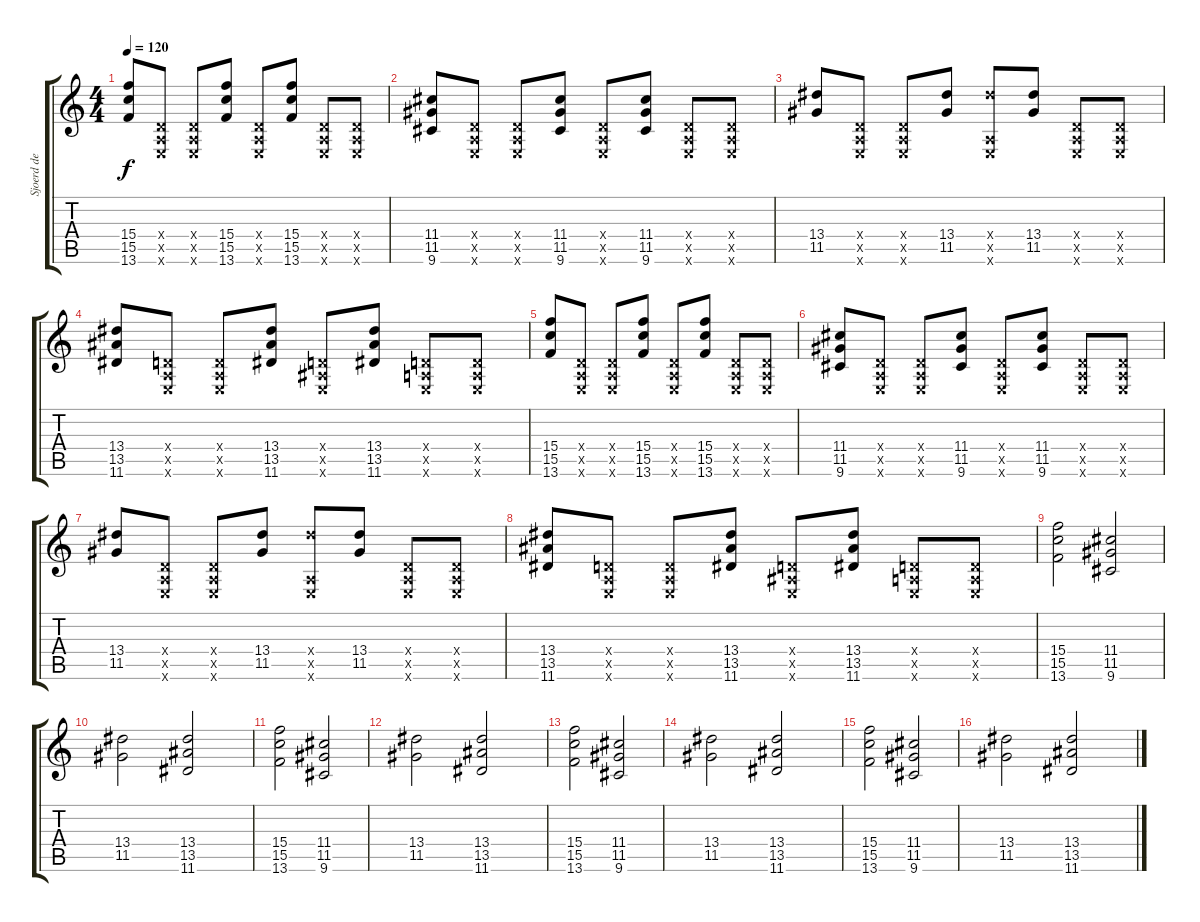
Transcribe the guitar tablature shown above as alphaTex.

\track ("Sjoerd de Nooijer" "Sjoerd de ") {instrument distortionguitar}
\staff {score tabs}
\tuning (E4 B3 G3 D3 A2 E2) {hide}
\ts (4 4)
\tempo 120
\clef g2
\ks c
(15.4 15.5 13.6).8{dy f} (0.4{x} 0.5{x} 0.6{x}).8 (0.4{x} 0.5{x} 0.6{x}).8 (15.4 15.5 13.6).8 (0.4{x} 0.5{x} 0.6{x}).8 (15.4 15.5 13.6).8 (0.4{x} 0.5{x} 0.6{x}).8 (0.4{x} 0.5{x} 0.6{x}).8 |
(11.4 11.5 9.6).8 (0.4{x} 0.5{x} 0.6{x}).8 (0.4{x} 0.5{x} 0.6{x}).8 (11.4 11.5 9.6).8 (0.4{x} 0.5{x} 0.6{x}).8 (11.4 11.5 9.6).8 (0.4{x} 0.5{x} 0.6{x}).8 (0.4{x} 0.5{x} 0.6{x}).8 |
(13.4 11.5).8 (0.4{x} 0.5{x} 0.6{x}).8 (0.4{x} 0.5{x} 0.6{x}).8 (13.4 11.5).8 (13.4{x} 0.5{x} 0.6{x}).8 (13.4 11.5).8 (0.4{x} 0.5{x} 0.6{x}).8 (0.4{x} 0.5{x} 0.6{x}).8 |
(13.4 13.5 11.6).8 (0.4{x} 0.5{x} 0.6{x}).8 (0.4{x} 0.5{x} 0.6{x}).8 (13.4 13.5 11.6).8 (0.4{x} 1.5{x} 0.6{x}).8 (13.4 13.5 11.6).8 (0.4{x} 0.5{x} 0.6{x}).8 (0.4{x} 0.5{x} 0.6{x}).8 |
(15.4 15.5 13.6).8 (0.4{x} 0.5{x} 0.6{x}).8 (0.4{x} 0.5{x} 0.6{x}).8 (15.4 15.5 13.6).8 (0.4{x} 0.5{x} 0.6{x}).8 (15.4 15.5 13.6).8 (0.4{x} 0.5{x} 0.6{x}).8 (0.4{x} 0.5{x} 0.6{x}).8 |
(11.4 11.5 9.6).8 (0.4{x} 0.5{x} 0.6{x}).8 (0.4{x} 0.5{x} 0.6{x}).8 (11.4 11.5 9.6).8 (0.4{x} 0.5{x} 0.6{x}).8 (11.4 11.5 9.6).8 (0.4{x} 0.5{x} 0.6{x}).8 (0.4{x} 0.5{x} 0.6{x}).8 |
(13.4 11.5).8 (0.4{x} 0.5{x} 0.6{x}).8 (0.4{x} 0.5{x} 0.6{x}).8 (13.4 11.5).8 (13.4{x} 0.5{x} 0.6{x}).8 (13.4 11.5).8 (0.4{x} 0.5{x} 0.6{x}).8 (0.4{x} 0.5{x} 0.6{x}).8 |
(13.4 13.5 11.6).8 (0.4{x} 0.5{x} 0.6{x}).8 (0.4{x} 0.5{x} 0.6{x}).8 (13.4 13.5 11.6).8 (0.4{x} 1.5{x} 0.6{x}).8 (13.4 13.5 11.6).8 (0.4{x} 0.5{x} 0.6{x}).8 (0.4{x} 0.5{x} 0.6{x}).8 |
(15.4 15.5 13.6).2 (11.4 11.5 9.6).2 |
(13.4 11.5).2 (13.4 13.5 11.6).2 |
(15.4 15.5 13.6).2 (11.4 11.5 9.6).2 |
(13.4 11.5).2 (13.4 13.5 11.6).2 |
(15.4 15.5 13.6).2 (11.4 11.5 9.6).2 |
(13.4 11.5).2 (13.4 13.5 11.6).2 |
(15.4 15.5 13.6).2 (11.4 11.5 9.6).2 |
(13.4 11.5).2 (13.4 13.5 11.6).2
